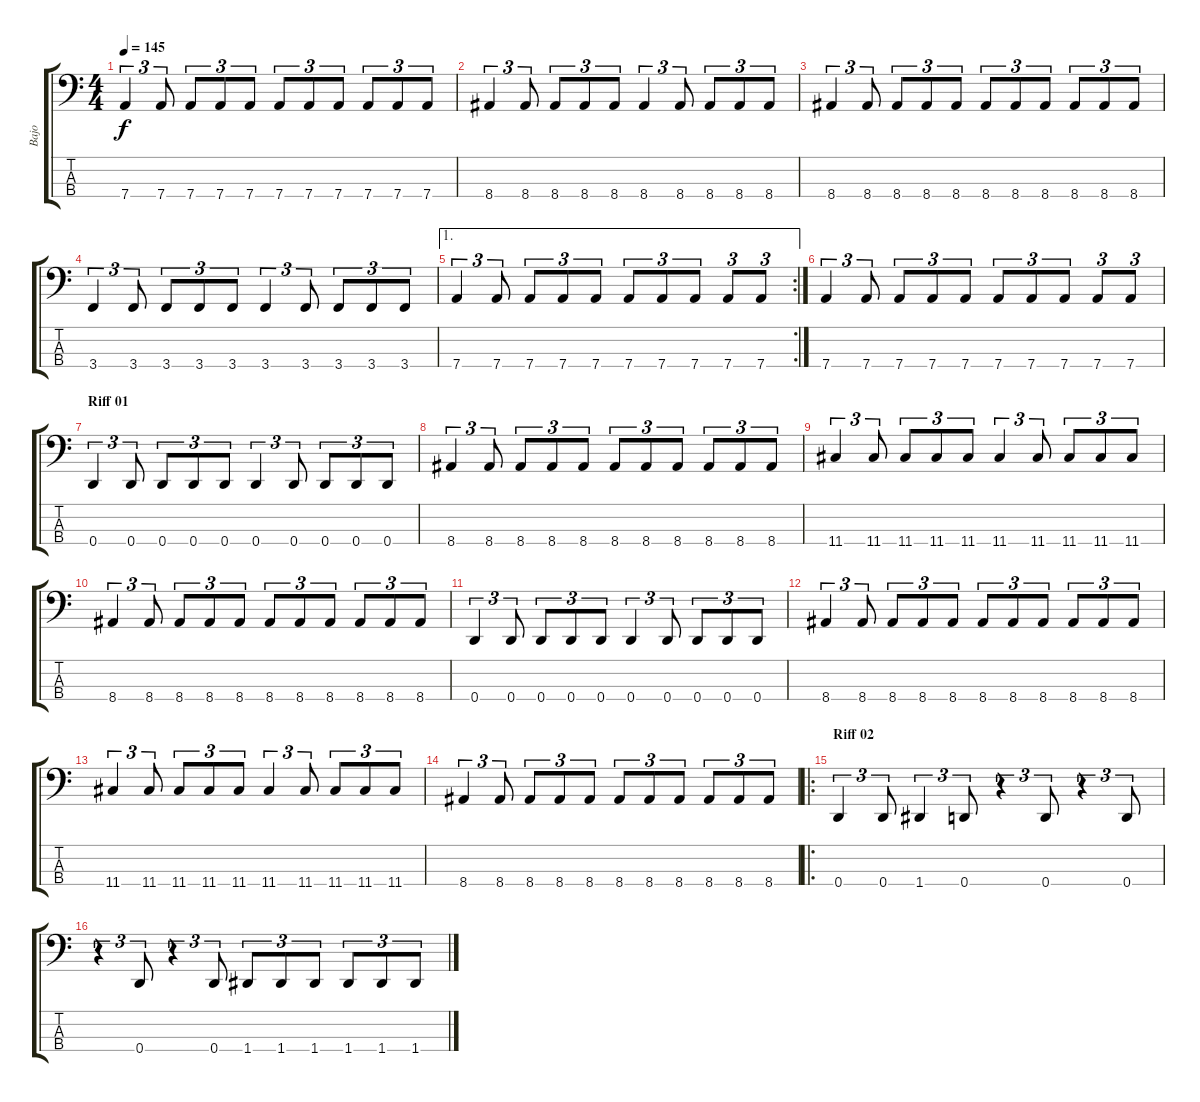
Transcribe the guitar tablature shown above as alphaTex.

\track ("Bajo" "Bajo") {instrument electricbasspick}
\staff {score tabs}
\tuning (G2 D2 A1 D1) {hide}
\ts (4 4)
\tempo 145
\clef f4
\ks c
7.4.4{tu (3 2) dy f} 7.4.8{tu (3 2)} 7.4.8{tu (3 2)} 7.4.8{tu (3 2)} 7.4.8{tu (3 2)} 7.4.8{tu (3 2)} 7.4.8{tu (3 2)} 7.4.8{tu (3 2)} 7.4.8{tu (3 2)} 7.4.8{tu (3 2)} 7.4.8{tu (3 2)} |
8.4.4{tu (3 2)} 8.4.8{tu (3 2)} 8.4.8{tu (3 2)} 8.4.8{tu (3 2)} 8.4.8{tu (3 2)} 8.4.4{tu (3 2)} 8.4.8{tu (3 2)} 8.4.8{tu (3 2)} 8.4.8{tu (3 2)} 8.4.8{tu (3 2)} |
8.4.4{tu (3 2)} 8.4.8{tu (3 2)} 8.4.8{tu (3 2)} 8.4.8{tu (3 2)} 8.4.8{tu (3 2)} 8.4.8{tu (3 2)} 8.4.8{tu (3 2)} 8.4.8{tu (3 2)} 8.4.8{tu (3 2)} 8.4.8{tu (3 2)} 8.4.8{tu (3 2)} |
3.4.4{tu (3 2)} 3.4.8{tu (3 2)} 3.4.8{tu (3 2)} 3.4.8{tu (3 2)} 3.4.8{tu (3 2)} 3.4.4{tu (3 2)} 3.4.8{tu (3 2)} 3.4.8{tu (3 2)} 3.4.8{tu (3 2)} 3.4.8{tu (3 2)} |
\ae 1
\rc 2
7.4.4{tu (3 2)} 7.4.8{tu (3 2)} 7.4.8{tu (3 2)} 7.4.8{tu (3 2)} 7.4.8{tu (3 2)} 7.4.8{tu (3 2)} 7.4.8{tu (3 2)} 7.4.8{tu (3 2)} 7.4.8{tu (3 2)} 7.4.8{tu (3 2)} |
7.4.4{tu (3 2)} 7.4.8{tu (3 2)} 7.4.8{tu (3 2)} 7.4.8{tu (3 2)} 7.4.8{tu (3 2)} 7.4.8{tu (3 2)} 7.4.8{tu (3 2)} 7.4.8{tu (3 2)} 7.4.8{tu (3 2)} 7.4.8{tu (3 2)} |
\section ("" "Riff 01")
0.4.4{tu (3 2)} 0.4.8{tu (3 2)} 0.4.8{tu (3 2)} 0.4.8{tu (3 2)} 0.4.8{tu (3 2)} 0.4.4{tu (3 2)} 0.4.8{tu (3 2)} 0.4.8{tu (3 2)} 0.4.8{tu (3 2)} 0.4.8{tu (3 2)} |
8.4.4{tu (3 2)} 8.4.8{tu (3 2)} 8.4.8{tu (3 2)} 8.4.8{tu (3 2)} 8.4.8{tu (3 2)} 8.4.8{tu (3 2)} 8.4.8{tu (3 2)} 8.4.8{tu (3 2)} 8.4.8{tu (3 2)} 8.4.8{tu (3 2)} 8.4.8{tu (3 2)} |
11.4.4{tu (3 2)} 11.4.8{tu (3 2)} 11.4.8{tu (3 2)} 11.4.8{tu (3 2)} 11.4.8{tu (3 2)} 11.4.4{tu (3 2)} 11.4.8{tu (3 2)} 11.4.8{tu (3 2)} 11.4.8{tu (3 2)} 11.4.8{tu (3 2)} |
8.4.4{tu (3 2)} 8.4.8{tu (3 2)} 8.4.8{tu (3 2)} 8.4.8{tu (3 2)} 8.4.8{tu (3 2)} 8.4.8{tu (3 2)} 8.4.8{tu (3 2)} 8.4.8{tu (3 2)} 8.4.8{tu (3 2)} 8.4.8{tu (3 2)} 8.4.8{tu (3 2)} |
0.4.4{tu (3 2)} 0.4.8{tu (3 2)} 0.4.8{tu (3 2)} 0.4.8{tu (3 2)} 0.4.8{tu (3 2)} 0.4.4{tu (3 2)} 0.4.8{tu (3 2)} 0.4.8{tu (3 2)} 0.4.8{tu (3 2)} 0.4.8{tu (3 2)} |
8.4.4{tu (3 2)} 8.4.8{tu (3 2)} 8.4.8{tu (3 2)} 8.4.8{tu (3 2)} 8.4.8{tu (3 2)} 8.4.8{tu (3 2)} 8.4.8{tu (3 2)} 8.4.8{tu (3 2)} 8.4.8{tu (3 2)} 8.4.8{tu (3 2)} 8.4.8{tu (3 2)} |
11.4.4{tu (3 2)} 11.4.8{tu (3 2)} 11.4.8{tu (3 2)} 11.4.8{tu (3 2)} 11.4.8{tu (3 2)} 11.4.4{tu (3 2)} 11.4.8{tu (3 2)} 11.4.8{tu (3 2)} 11.4.8{tu (3 2)} 11.4.8{tu (3 2)} |
8.4.4{tu (3 2)} 8.4.8{tu (3 2)} 8.4.8{tu (3 2)} 8.4.8{tu (3 2)} 8.4.8{tu (3 2)} 8.4.8{tu (3 2)} 8.4.8{tu (3 2)} 8.4.8{tu (3 2)} 8.4.8{tu (3 2)} 8.4.8{tu (3 2)} 8.4.8{tu (3 2)} |
\ro
\section ("" "Riff 02")
0.4.4{tu (3 2)} 0.4.8{tu (3 2)} 1.4.4{tu (3 2)} 0.4.8{tu (3 2)} r.4{tu (3 2)} 0.4.8{tu (3 2)} r.4{tu (3 2)} 0.4.8{tu (3 2)} |
r.4{tu (3 2)} 0.4.8{tu (3 2)} r.4{tu (3 2)} 0.4.8{tu (3 2)} 1.4.8{tu (3 2)} 1.4.8{tu (3 2)} 1.4.8{tu (3 2)} 1.4.8{tu (3 2)} 1.4.8{tu (3 2)} 1.4.8{tu (3 2)}
